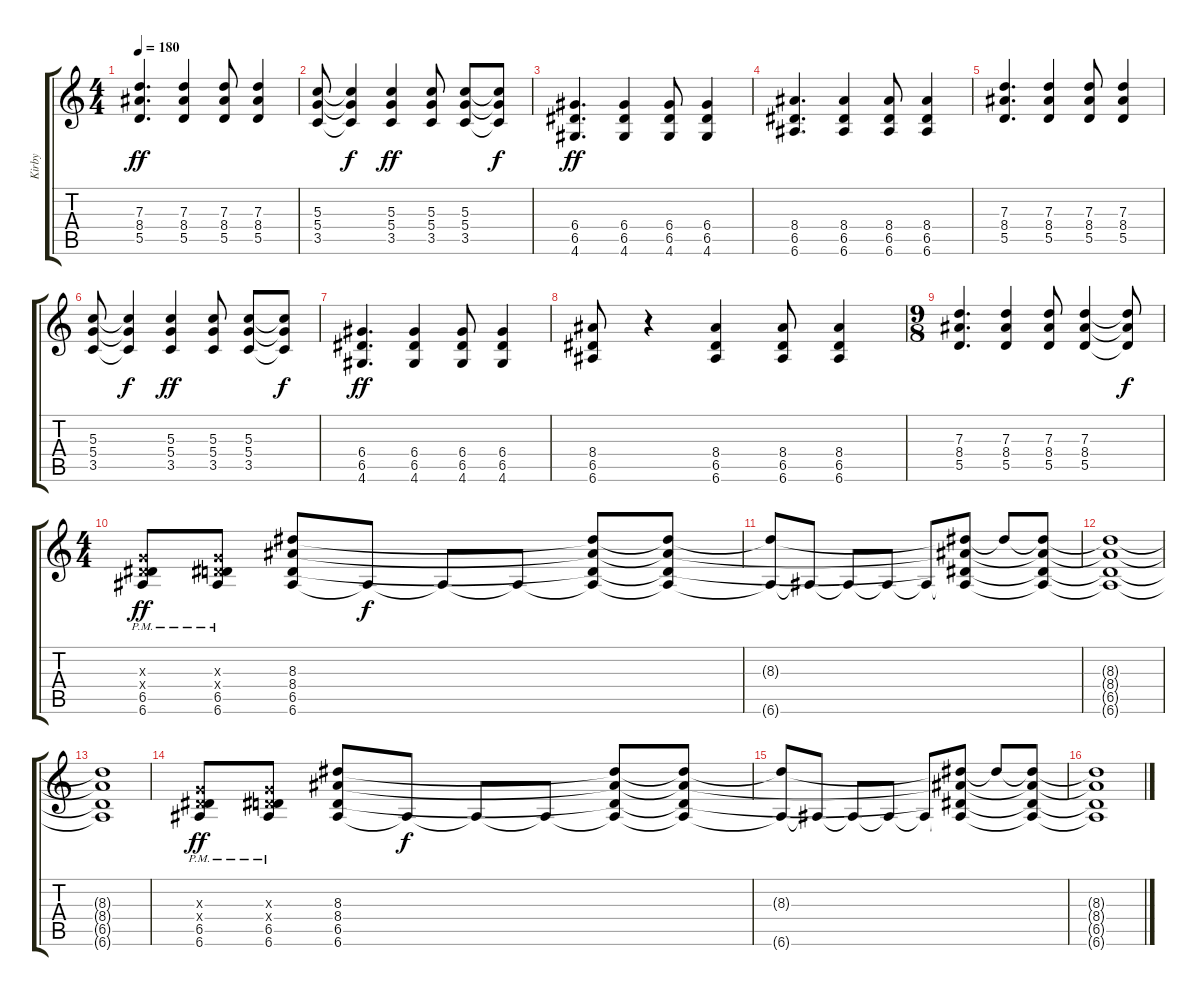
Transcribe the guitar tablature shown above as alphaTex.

\track ("Kirby" "Kirby") {instrument electricguitarclean}
\staff {score tabs}
\tuning (E4 B3 G3 D3 A2 E2) {hide}
\ts (4 4)
\tempo 180
\clef g2
\ks c
(7.3 8.4 5.5).4{d dy ff} (7.3 8.4 5.5).4 (7.3 8.4 5.5).8 (7.3 8.4 5.5).4 |
(5.3 5.4 3.5).8 (5.3{t} 5.4{t} 3.5{t}).4{dy f} (5.3 5.4 3.5).4{dy ff} (5.3 5.4 3.5).8 (5.3 5.4 3.5).8 (5.3{t} 5.4{t} 3.5{t}).8{dy f} |
(6.4 6.5 4.6).4{d dy ff} (6.4 6.5 4.6).4 (6.4 6.5 4.6).8 (6.4 6.5 4.6).4 |
(8.4 6.5 6.6).4{d} (8.4 6.5 6.6).4 (8.4 6.5 6.6).8 (8.4 6.5 6.6).4 |
(7.3 8.4 5.5).4{d} (7.3 8.4 5.5).4 (7.3 8.4 5.5).8 (7.3 8.4 5.5).4 |
(5.3 5.4 3.5).8 (5.3{t} 5.4{t} 3.5{t}).4{dy f} (5.3 5.4 3.5).4{dy ff} (5.3 5.4 3.5).8 (5.3 5.4 3.5).8 (5.3{t} 5.4{t} 3.5{t}).8{dy f} |
(6.4 6.5 4.6).4{d dy ff} (6.4 6.5 4.6).4 (6.4 6.5 4.6).8 (6.4 6.5 4.6).4 |
(8.4 6.5 6.6).8 r.4 (8.4 6.5 6.6).4 (8.4 6.5 6.6).8 (8.4 6.5 6.6).4 |
\ts (9 8)
(7.3 8.4 5.5).4{d} (7.3 8.4 5.5).4 (7.3 8.4 5.5).8 (7.3 8.4 5.5).4 (7.3{t} 8.4{t} 5.5{t}).8{dy f} |
\ts (4 4)
(0.3{x} 0.4{x} 6.5{pm} 6.6{pm}).8{dy ff} (0.3{x} 0.4{x} 6.5{pm} 6.6{pm}).8 (8.3 8.4 6.5 6.6).8 6.6{t}.8{dy f} 6.6{t}.8 6.6{t}.8 (8.3{t} 8.4{t} 6.5{t} 6.6{t}).8 (8.3{t} 8.4{t} 6.5{t} 6.6{t}).8 |
(8.3{t} 6.6{t}).8 6.6{t}.8 6.6{t}.8 6.6{t}.8 6.6{t}.8 (8.3{t} 8.4{t} 6.5{t} 6.6{t}).8 8.3{t}.8 (8.3{t} 8.4{t} 6.5{t} 6.6{t}).8 |
(8.3{t} 8.4{t} 6.5{t} 6.6{t}).1 |
(8.3{t} 8.4{t} 6.5{t} 6.6{t}).1 |
(0.3{x} 0.4{x} 6.5{pm} 6.6{pm}).8{dy ff} (0.3{x} 0.4{x} 6.5{pm} 6.6{pm}).8 (8.3 8.4 6.5 6.6).8 6.6{t}.8{dy f} 6.6{t}.8 6.6{t}.8 (8.3{t} 8.4{t} 6.5{t} 6.6{t}).8 (8.3{t} 8.4{t} 6.5{t} 6.6{t}).8 |
(8.3{t} 6.6{t}).8 6.6{t}.8 6.6{t}.8 6.6{t}.8 6.6{t}.8 (8.3{t} 8.4{t} 6.5{t} 6.6{t}).8 8.3{t}.8 (8.3{t} 8.4{t} 6.5{t} 6.6{t}).8 |
(8.3{t} 8.4{t} 6.5{t} 6.6{t}).1
